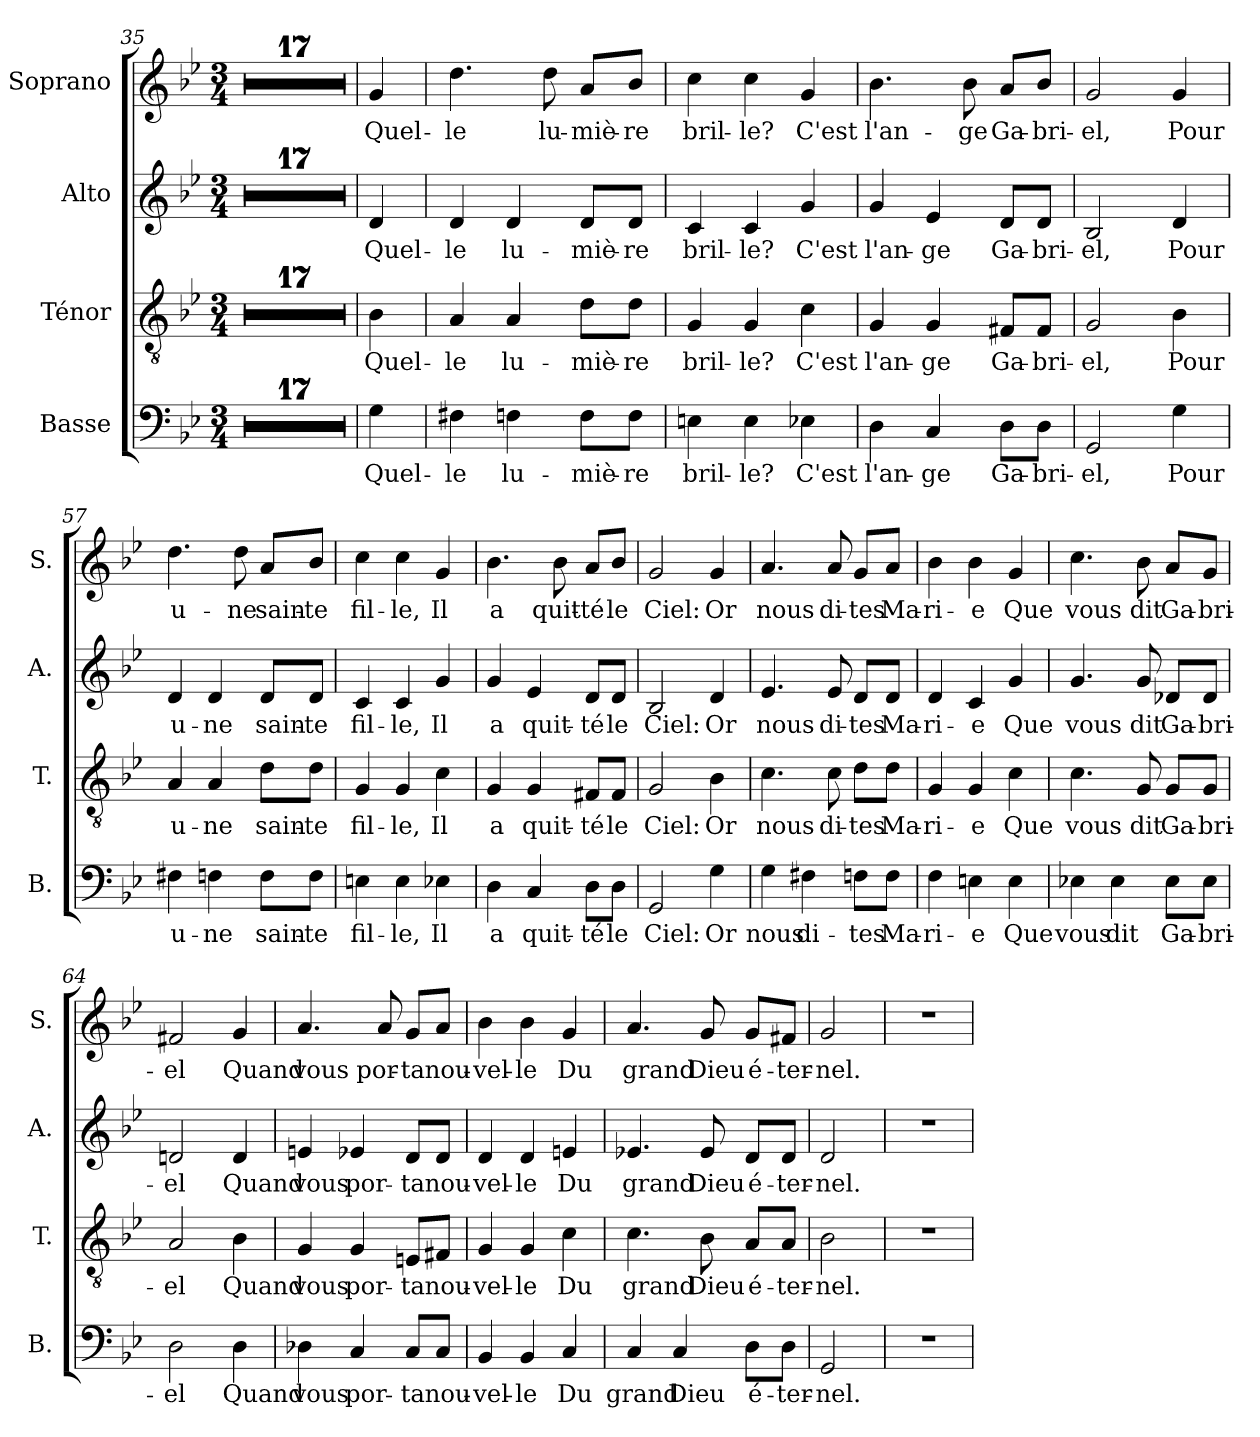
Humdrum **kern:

**kern	**text	**kern	**text	**kern	**text	**kern	**text
*part4	*part4	*part3	*part3	*part2	*part2	*part1	*part1
*staff4	*staff4	*staff3	*staff3	*staff2	*staff2	*staff1	*staff1
*I"Basse	*	*I"Ténor	*	*I"Alto	*	*I"Soprano	*
*I'B.	*	*I'T.	*	*I'A.	*	*I'S.	*
*clefF4	*	*clefGv2	*	*clefG2	*	*clefG2	*
*k[b-e-]	*	*k[b-e-]	*	*k[b-e-]	*	*k[b-e-]	*
*M3/4	*	*M3/4	*	*M3/4	*	*M3/4	*
=35	=35	=35	=35	=35	=35	=35	=35
2.r	.	2.r	.	2.r	.	2.r	.
=36	=36	=36	=36	=36	=36	=36	=36
2.r	.	2.r	.	2.r	.	2.r	.
=37	=37	=37	=37	=37	=37	=37	=37
2.r	.	2.r	.	2.r	.	2.r	.
=38	=38	=38	=38	=38	=38	=38	=38
2.r	.	2.r	.	2.r	.	2.r	.
=39	=39	=39	=39	=39	=39	=39	=39
2.r	.	2.r	.	2.r	.	2.r	.
=40	=40	=40	=40	=40	=40	=40	=40
2.r	.	2.r	.	2.r	.	2.r	.
=41	=41	=41	=41	=41	=41	=41	=41
2.r	.	2.r	.	2.r	.	2.r	.
=42	=42	=42	=42	=42	=42	=42	=42
2.r	.	2.r	.	2.r	.	2.r	.
=43	=43	=43	=43	=43	=43	=43	=43
2.r	.	2.r	.	2.r	.	2.r	.
=44	=44	=44	=44	=44	=44	=44	=44
2.r	.	2.r	.	2.r	.	2.r	.
=45	=45	=45	=45	=45	=45	=45	=45
2.r	.	2.r	.	2.r	.	2.r	.
=46	=46	=46	=46	=46	=46	=46	=46
2.r	.	2.r	.	2.r	.	2.r	.
=47	=47	=47	=47	=47	=47	=47	=47
2.r	.	2.r	.	2.r	.	2.r	.
=48	=48	=48	=48	=48	=48	=48	=48
2.r	.	2.r	.	2.r	.	2.r	.
=49	=49	=49	=49	=49	=49	=49	=49
2.r	.	2.r	.	2.r	.	2.r	.
=50	=50	=50	=50	=50	=50	=50	=50
2.r	.	2.r	.	2.r	.	2.r	.
=51	=51	=51	=51	=51	=51	=51	=51
2.r	.	2.r	.	2.r	.	2.r	.
=52	=52	=52	=52	=52	=52	=52	=52
!	!LO:LY:b	!	!LO:LY:b	!	!LO:LY:b	!	!LO:LY:b
4G\	Quel-	4B-\	Quel-	4d/	Quel-	4g/	Quel-
=53	=53	=53	=53	=53	=53	=53	=53
!	!LO:LY:b	!	!LO:LY:b	!	!LO:LY:b	!	!LO:LY:b
4F#X\	-le	4A/	-le	4d/	-le	4.dd\	-le
!	!LO:LY:b	!	!LO:LY:b	!	!LO:LY:b	!	!
4Fn\	lu-	4A/	lu-	4d/	lu-	.	.
!	!	!	!	!	!	!	!LO:LY:b
.	.	.	.	.	.	8dd\	lu-
!	!LO:LY:b	!	!LO:LY:b	!	!LO:LY:b	!	!LO:LY:b
8F\L	-miè-	8d\L	-miè-	8d/L	-miè-	8a/L	-miè-
!	!LO:LY:b	!	!LO:LY:b	!	!LO:LY:b	!	!LO:LY:b
8F\J	-re	8d\J	-re	8d/J	-re	8b-/J	-re
=54	=54	=54	=54	=54	=54	=54	=54
!	!LO:LY:b	!	!LO:LY:b	!	!LO:LY:b	!	!LO:LY:b
4En\	bril-	4G/	bril-	4c/	bril-	4cc\	bril-
!	!LO:LY:b	!	!LO:LY:b	!	!LO:LY:b	!	!LO:LY:b
4E\	-le?	4G/	-le?	4c/	-le?	4cc\	-le?
!	!LO:LY:b	!	!LO:LY:b	!	!LO:LY:b	!	!LO:LY:b
4E-X\	C'est	4c\	C'est	4g/	C'est	4g/	C'est
=55	=55	=55	=55	=55	=55	=55	=55
!	!LO:LY:b	!	!LO:LY:b	!	!LO:LY:b	!	!LO:LY:b
4D\	l'an-	4G/	l'an-	4g/	l'an-	4.b-\	l'an-
!	!LO:LY:b	!	!LO:LY:b	!	!LO:LY:b	!	!
4C/	-ge	4G/	-ge	4e-/	-ge	.	.
!	!	!	!	!	!	!	!LO:LY:b
.	.	.	.	.	.	8b-\	-ge
!	!LO:LY:b	!	!LO:LY:b	!	!LO:LY:b	!	!LO:LY:b
8D\L	Ga-	8F#X/L	Ga-	8d/L	Ga-	8a/L	Ga-
!	!LO:LY:b	!	!LO:LY:b	!	!LO:LY:b	!	!LO:LY:b
8D\J	-bri-	8F#/J	-bri-	8d/J	-bri-	8b-/J	-bri-
=56	=56	=56	=56	=56	=56	=56	=56
!	!LO:LY:b	!	!LO:LY:b	!	!LO:LY:b	!	!LO:LY:b
2GG/	-el,	2G/	-el,	2B-/	-el,	2g/	-el,
!	!LO:LY:b	!	!LO:LY:b	!	!LO:LY:b	!	!LO:LY:b
4G\	Pour	4B-\	Pour	4d/	Pour	4g/	Pour
=57	=57	=57	=57	=57	=57	=57	=57
!	!LO:LY:b	!	!LO:LY:b	!	!LO:LY:b	!	!LO:LY:b
4F#X\	u-	4A/	u-	4d/	u-	4.dd\	u-
!	!LO:LY:b	!	!LO:LY:b	!	!LO:LY:b	!	!
4Fn\	-ne	4A/	-ne	4d/	-ne	.	.
!	!	!	!	!	!	!	!LO:LY:b
.	.	.	.	.	.	8dd\	-ne
!	!LO:LY:b	!	!LO:LY:b	!	!LO:LY:b	!	!LO:LY:b
8F\L	sain-	8d\L	sain-	8d/L	sain-	8a/L	sain-
!	!LO:LY:b	!	!LO:LY:b	!	!LO:LY:b	!	!LO:LY:b
8F\J	-te	8d\J	-te	8d/J	-te	8b-/J	-te
=58	=58	=58	=58	=58	=58	=58	=58
!	!LO:LY:b	!	!LO:LY:b	!	!LO:LY:b	!	!LO:LY:b
4En\	fil-	4G/	fil-	4c/	fil-	4cc\	fil-
!	!LO:LY:b	!	!LO:LY:b	!	!LO:LY:b	!	!LO:LY:b
4E\	-le,	4G/	-le,	4c/	-le,	4cc\	-le,
!	!LO:LY:b	!	!LO:LY:b	!	!LO:LY:b	!	!LO:LY:b
4E-X\	Il	4c\	Il	4g/	Il	4g/	Il
=59	=59	=59	=59	=59	=59	=59	=59
!	!LO:LY:b	!	!LO:LY:b	!	!LO:LY:b	!	!LO:LY:b
4D\	a	4G/	a	4g/	a	4.b-\	a
!	!LO:LY:b	!	!LO:LY:b	!	!LO:LY:b	!	!
4C/	quit-	4G/	quit-	4e-/	quit-	.	.
!	!	!	!	!	!	!	!LO:LY:b
.	.	.	.	.	.	8b-\	quit-
!	!LO:LY:b	!	!LO:LY:b	!	!LO:LY:b	!	!LO:LY:b
8D\L	-té	8F#X/L	-té	8d/L	-té	8a/L	-té
!	!LO:LY:b	!	!LO:LY:b	!	!LO:LY:b	!	!LO:LY:b
8D\J	le	8F#/J	le	8d/J	le	8b-/J	le
=60	=60	=60	=60	=60	=60	=60	=60
!	!LO:LY:b	!	!LO:LY:b	!	!LO:LY:b	!	!LO:LY:b
2GG/	Ciel:	2G/	Ciel:	2B-/	Ciel:	2g/	Ciel:
!	!LO:LY:b	!	!LO:LY:b	!	!LO:LY:b	!	!LO:LY:b
4G\	Or	4B-\	Or	4d/	Or	4g/	Or
=61	=61	=61	=61	=61	=61	=61	=61
!	!LO:LY:b	!	!LO:LY:b	!	!LO:LY:b	!	!LO:LY:b
4G\	nous	4.c\	nous	4.e-/	nous	4.a/	nous
!	!LO:LY:b	!	!	!	!	!	!
4F#X\	di-	.	.	.	.	.	.
!	!	!	!LO:LY:b	!	!LO:LY:b	!	!LO:LY:b
.	.	8c\	di-	8e-/	di-	8a/	di-
!	!LO:LY:b	!	!LO:LY:b	!	!LO:LY:b	!	!LO:LY:b
8Fn\L	-tes	8d\L	-tes	8d/L	-tes	8g/L	-tes
!	!LO:LY:b	!	!LO:LY:b	!	!LO:LY:b	!	!LO:LY:b
8F\J	Ma-	8d\J	Ma-	8d/J	Ma-	8a/J	Ma-
=62	=62	=62	=62	=62	=62	=62	=62
!	!LO:LY:b	!	!LO:LY:b	!	!LO:LY:b	!	!LO:LY:b
4F\	-ri-	4G/	-ri-	4d/	-ri-	4b-\	-ri-
!	!LO:LY:b	!	!LO:LY:b	!	!LO:LY:b	!	!LO:LY:b
4En\	-e	4G/	-e	4c/	-e	4b-\	-e
!	!LO:LY:b	!	!LO:LY:b	!	!LO:LY:b	!	!LO:LY:b
4E\	Que	4c\	Que	4g/	Que	4g/	Que
=63	=63	=63	=63	=63	=63	=63	=63
!	!LO:LY:b	!	!LO:LY:b	!	!LO:LY:b	!	!LO:LY:b
4E-X\	vous	4.c\	vous	4.g/	vous	4.cc\	vous
!	!LO:LY:b	!	!	!	!	!	!
4E-\	dit	.	.	.	.	.	.
!	!	!	!LO:LY:b	!	!LO:LY:b	!	!LO:LY:b
.	.	8G/	dit	8g/	dit	8b-\	dit
!	!LO:LY:b	!	!LO:LY:b	!	!LO:LY:b	!	!LO:LY:b
8E-\L	Ga-	8G/L	Ga-	8d-X/L	Ga-	8a/L	Ga-
!	!LO:LY:b	!	!LO:LY:b	!	!LO:LY:b	!	!LO:LY:b
8E-\J	-bri-	8G/J	-bri-	8d-/J	-bri-	8g/J	-bri-
=64	=64	=64	=64	=64	=64	=64	=64
!	!LO:LY:b	!	!LO:LY:b	!	!LO:LY:b	!	!LO:LY:b
2D\	-el	2A/	-el	2dn/	-el	2f#X/	-el
!	!LO:LY:b	!	!LO:LY:b	!	!LO:LY:b	!	!LO:LY:b
4D\	Quand	4B-\	Quand	4d/	Quand	4g/	Quand
=65	=65	=65	=65	=65	=65	=65	=65
!	!LO:LY:b	!	!LO:LY:b	!	!LO:LY:b	!	!LO:LY:b
4D-X\	vous	4G/	vous	4en/	vous	4.a/	vous
!	!LO:LY:b	!	!LO:LY:b	!	!LO:LY:b	!	!
4C/	por-	4G/	por-	4e-X/	por-	.	.
!	!	!	!	!	!	!	!LO:LY:b
.	.	.	.	.	.	8a/	por-
!	!LO:LY:b	!	!LO:LY:b	!	!LO:LY:b	!	!LO:LY:b
8C/L	-ta	8En/L	-ta	8d/L	-ta	8g/L	-ta
!	!LO:LY:b	!	!LO:LY:b	!	!LO:LY:b	!	!LO:LY:b
8C/J	nou-	8F#X/J	nou-	8d/J	nou-	8a/J	nou-
=66	=66	=66	=66	=66	=66	=66	=66
!	!LO:LY:b	!	!LO:LY:b	!	!LO:LY:b	!	!LO:LY:b
4BB-/	-vel-	4G/	-vel-	4d/	-vel-	4b-\	-vel-
!	!LO:LY:b	!	!LO:LY:b	!	!LO:LY:b	!	!LO:LY:b
4BB-/	-le	4G/	-le	4d/	-le	4b-\	-le
!	!LO:LY:b	!	!LO:LY:b	!	!LO:LY:b	!	!LO:LY:b
4C/	Du	4c\	Du	4en/	Du	4g/	Du
=67	=67	=67	=67	=67	=67	=67	=67
!	!LO:LY:b	!	!LO:LY:b	!	!LO:LY:b	!	!LO:LY:b
4C/	grand	4.c\	grand	4.e-X/	grand	4.a/	grand
!	!LO:LY:b	!	!	!	!	!	!
4C/	Dieu	.	.	.	.	.	.
!	!	!	!LO:LY:b	!	!LO:LY:b	!	!LO:LY:b
.	.	8B-\	Dieu	8e-/	Dieu	8g/	Dieu
!	!LO:LY:b	!	!LO:LY:b	!	!LO:LY:b	!	!LO:LY:b
8D\L	é-	8A/L	é-	8d/L	é-	8g/L	é-
!	!LO:LY:b	!	!LO:LY:b	!	!LO:LY:b	!	!LO:LY:b
8D\J	-ter-	8A/J	-ter-	8d/J	-ter-	8f#X/J	-ter-
=68	=68	=68	=68	=68	=68	=68	=68
!	!LO:LY:b	!	!LO:LY:b	!	!LO:LY:b	!	!LO:LY:b
2GG/	-nel.	2B-\	-nel.	2d/	-nel.	2g/	-nel.
=69	=69	=69	=69	=69	=69	=69	=69
2.r	.	2.r	.	2.r	.	2.r	.
=	=	=	=	=	=	=	=
*-	*-	*-	*-	*-	*-	*-	*-
